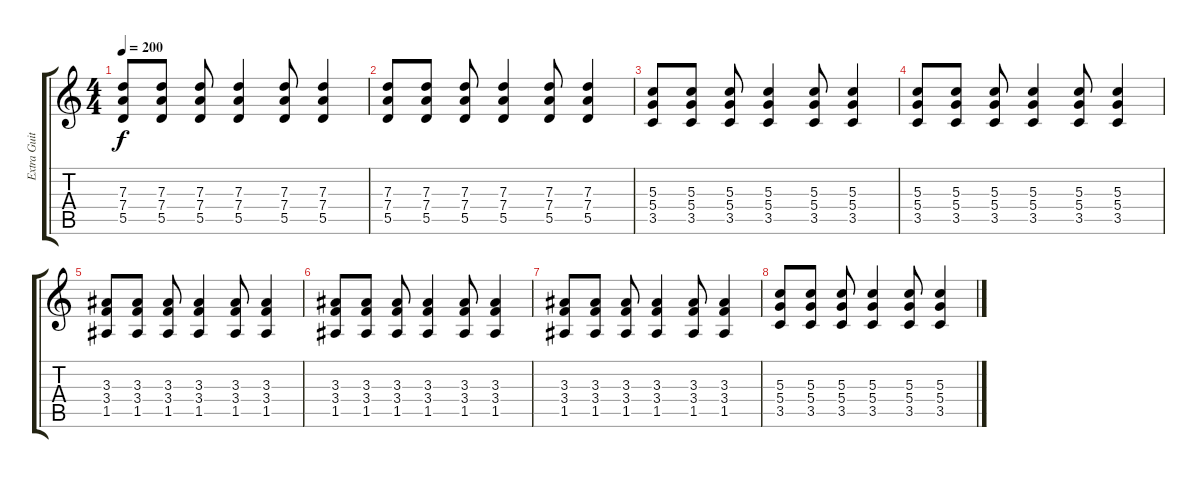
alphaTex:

\track ("Extra Guitar" "Extra Guit") {instrument distortionguitar}
\staff {score tabs}
\tuning (E4 B3 G3 D3 A2 D2) {hide}
\ts (4 4)
\tempo 200
\clef g2
\ks c
(7.3 7.4 5.5).8{dy f} (7.3 7.4 5.5).8 (7.3 7.4 5.5).8 (7.3 7.4 5.5).4 (7.3 7.4 5.5).8 (7.3 7.4 5.5).4 |
(7.3 7.4 5.5).8 (7.3 7.4 5.5).8 (7.3 7.4 5.5).8 (7.3 7.4 5.5).4 (7.3 7.4 5.5).8 (7.3 7.4 5.5).4 |
(5.3 5.4 3.5).8 (5.3 5.4 3.5).8 (5.3 5.4 3.5).8 (5.3 5.4 3.5).4 (5.3 5.4 3.5).8 (5.3 5.4 3.5).4 |
(5.3 5.4 3.5).8 (5.3 5.4 3.5).8 (5.3 5.4 3.5).8 (5.3 5.4 3.5).4 (5.3 5.4 3.5).8 (5.3 5.4 3.5).4 |
(3.3 3.4 1.5).8 (3.3 3.4 1.5).8 (3.3 3.4 1.5).8 (3.3 3.4 1.5).4 (3.3 3.4 1.5).8 (3.3 3.4 1.5).4 |
(3.3 3.4 1.5).8 (3.3 3.4 1.5).8 (3.3 3.4 1.5).8 (3.3 3.4 1.5).4 (3.3 3.4 1.5).8 (3.3 3.4 1.5).4 |
(3.3 3.4 1.5).8 (3.3 3.4 1.5).8 (3.3 3.4 1.5).8 (3.3 3.4 1.5).4 (3.3 3.4 1.5).8 (3.3 3.4 1.5).4 |
(5.3 5.4 3.5).8 (5.3 5.4 3.5).8 (5.3 5.4 3.5).8 (5.3 5.4 3.5).4 (5.3 5.4 3.5).8 (5.3 5.4 3.5).4
